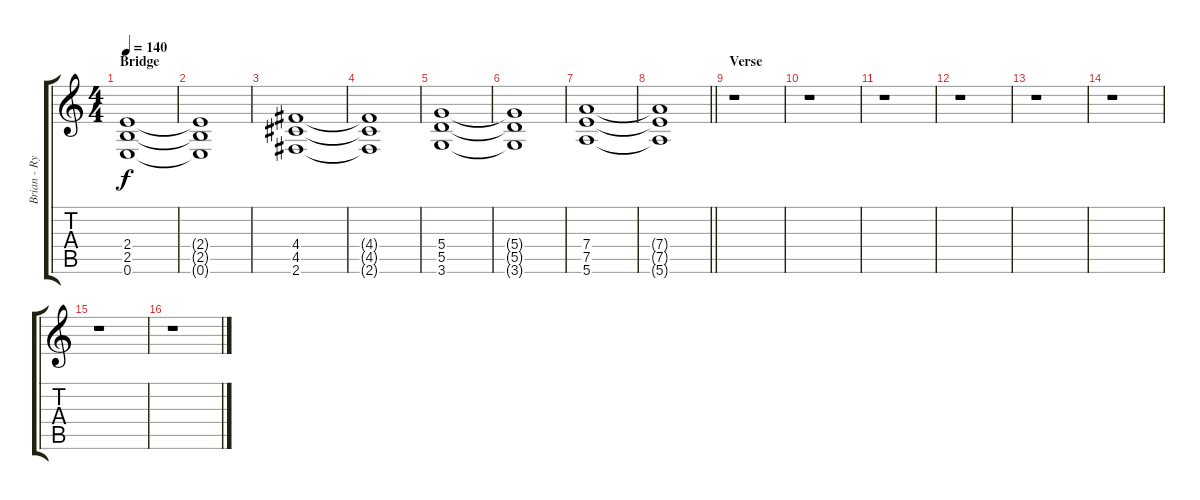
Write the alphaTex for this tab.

\track ("Brian - Rythm" "Brian - Ry") {instrument electricguitarjazz}
\staff {score tabs}
\tuning (E4 B3 G3 D3 A2 E2) {hide}
\ts (4 4)
\section ("" "Bridge")
\tempo 140
\clef g2
\ks c
(2.4 2.5 0.6).1{dy f volume 13} |
(2.4{t} 2.5{t} 0.6{t}).1 |
(4.4 4.5 2.6).1 |
(4.4{t} 4.5{t} 2.6{t}).1 |
(5.4 5.5 3.6).1 |
(5.4{t} 5.5{t} 3.6{t}).1 |
(7.4 7.5 5.6).1 |
\barLineRight lightlight
(7.4{t} 7.5{t} 5.6{t}).1 |
\section ("" "Verse")
r.1 |
r.1 |
r.1 |
r.1 |
r.1 |
r.1 |
r.1 |
r.1
